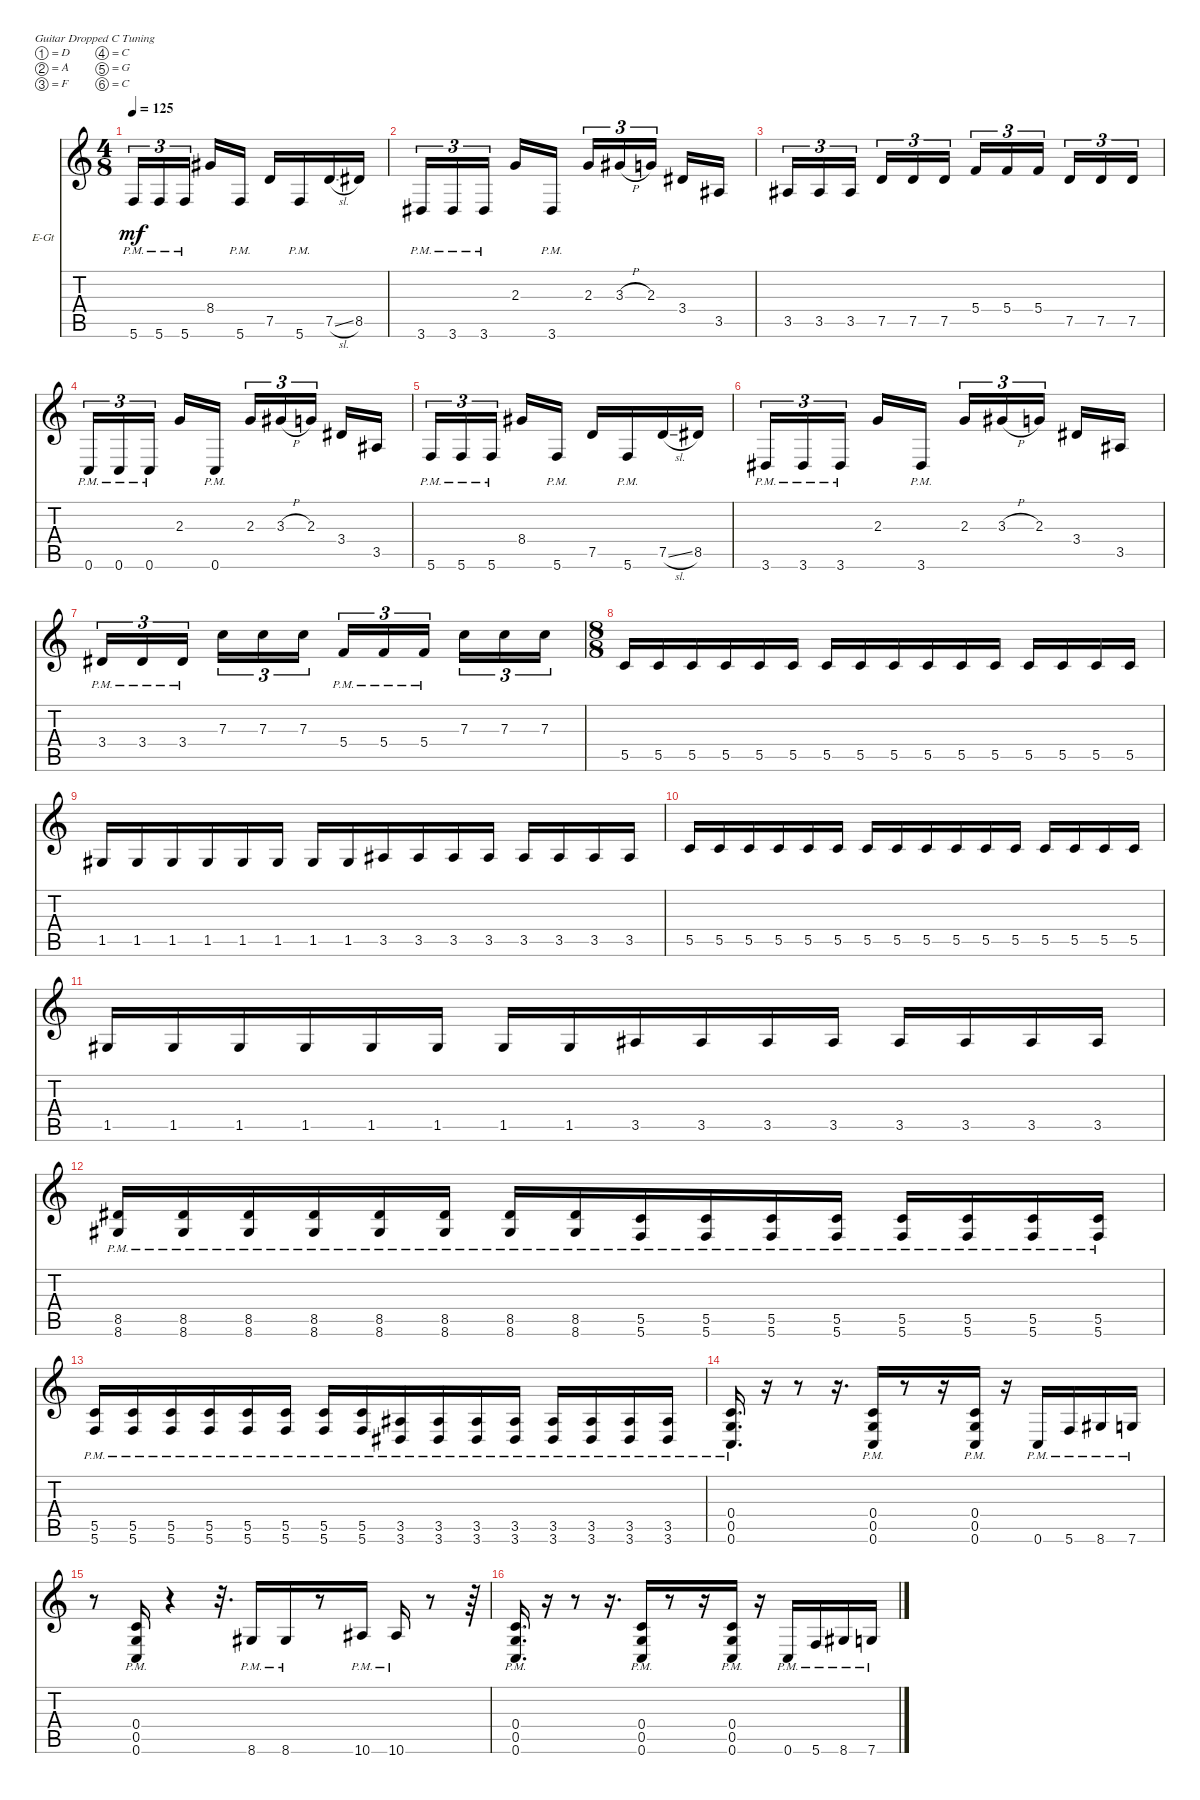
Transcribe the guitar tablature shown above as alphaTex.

\defaultSystemsLayout 4
\bracketExtendMode nobrackets
\firstSystemTrackNameOrientation horizontal
\otherSystemsTrackNameOrientation horizontal
\track ("Rhythm Guitar" "E-Gt") {mute instrument distortionguitar}
\staff {score tabs}
\tuning (D4 A3 F3 C3 G2 C2)
\ts (4 8)
\tempo 125
\clef g2
\ks c
5.6{pm}.16{tu (3 2) dy mf} 5.6{pm}.16{tu (3 2)} 5.6{pm}.16{tu (3 2)} 8.4.16 5.6{pm}.16 7.5.16 5.6{pm}.16 7.5{sl}.16 8.5.16 |
3.6{pm}.16{tu (3 2)} 3.6{pm}.16{tu (3 2)} 3.6{pm}.16{tu (3 2)} 2.3.16 3.6{pm}.16 2.3.16{tu (3 2)} 3.3{h}.16{tu (3 2)} 2.3.16{tu (3 2)} 3.4.16 3.5.16 |
3.5.16{tu (3 2)} 3.5.16{tu (3 2)} 3.5.16{tu (3 2)} 7.5.16{tu (3 2)} 7.5.16{tu (3 2)} 7.5.16{tu (3 2)} 5.4.16{tu (3 2)} 5.4.16{tu (3 2)} 5.4.16{tu (3 2)} 7.5.16{tu (3 2)} 7.5.16{tu (3 2)} 7.5.16{tu (3 2)} |
0.6{pm}.16{tu (3 2)} 0.6{pm}.16{tu (3 2)} 0.6{pm}.16{tu (3 2)} 2.3.16 0.6{pm}.16 2.3.16{tu (3 2)} 3.3{h}.16{tu (3 2)} 2.3.16{tu (3 2)} 3.4.16 3.5.16 |
5.6{pm}.16{tu (3 2)} 5.6{pm}.16{tu (3 2)} 5.6{pm}.16{tu (3 2)} 8.4.16 5.6{pm}.16 7.5.16 5.6{pm}.16 7.5{sl}.16 8.5.16 |
3.6{pm}.16{tu (3 2)} 3.6{pm}.16{tu (3 2)} 3.6{pm}.16{tu (3 2)} 2.3.16 3.6{pm}.16 2.3.16{tu (3 2)} 3.3{h}.16{tu (3 2)} 2.3.16{tu (3 2)} 3.4.16 3.5.16 |
3.4{pm}.16{tu (3 2)} 3.4{pm}.16{tu (3 2)} 3.4{pm}.16{tu (3 2)} 7.3.16{tu (3 2)} 7.3.16{tu (3 2)} 7.3.16{tu (3 2)} 5.4{pm}.16{tu (3 2)} 5.4{pm}.16{tu (3 2)} 5.4{pm}.16{tu (3 2)} 7.3.16{tu (3 2)} 7.3.16{tu (3 2)} 7.3.16{tu (3 2)} |
\ts (8 8)
5.5.16 5.5.16 5.5.16 5.5.16 5.5.16 5.5.16 5.5.16 5.5.16 5.5.16 5.5.16 5.5.16 5.5.16 5.5.16 5.5.16 5.5.16 5.5.16 |
1.5.16 1.5.16 1.5.16 1.5.16 1.5.16 1.5.16 1.5.16 1.5.16 3.5.16 3.5.16 3.5.16 3.5.16 3.5.16 3.5.16 3.5.16 3.5.16 |
5.5.16 5.5.16 5.5.16 5.5.16 5.5.16 5.5.16 5.5.16 5.5.16 5.5.16 5.5.16 5.5.16 5.5.16 5.5.16 5.5.16 5.5.16 5.5.16 |
1.5.16 1.5.16 1.5.16 1.5.16 1.5.16 1.5.16 1.5.16 1.5.16 3.5.16 3.5.16 3.5.16 3.5.16 3.5.16 3.5.16 3.5.16 3.5.16 |
(8.6{pm} 8.5{pm}).16 (8.6{pm} 8.5{pm}).16 (8.6{pm} 8.5{pm}).16 (8.6{pm} 8.5{pm}).16 (8.6{pm} 8.5{pm}).16 (8.6{pm} 8.5{pm}).16 (8.6{pm} 8.5{pm}).16 (8.6{pm} 8.5{pm}).16 (5.6{pm} 5.5{pm}).16 (5.6{pm} 5.5{pm}).16 (5.6{pm} 5.5{pm}).16 (5.6{pm} 5.5{pm}).16 (5.6{pm} 5.5{pm}).16 (5.6{pm} 5.5{pm}).16 (5.6{pm} 5.5{pm}).16 (5.6{pm} 5.5{pm}).16 |
(5.6{pm} 5.5{pm}).16 (5.6{pm} 5.5{pm}).16 (5.6{pm} 5.5{pm}).16 (5.6{pm} 5.5{pm}).16 (5.6{pm} 5.5{pm}).16 (5.6{pm} 5.5{pm}).16 (5.6{pm} 5.5{pm}).16 (5.6{pm} 5.5{pm}).16 (3.6{pm} 3.5{pm}).16 (3.6{pm} 3.5{pm}).16 (3.6{pm} 3.5{pm}).16 (3.6{pm} 3.5{pm}).16 (3.6{pm} 3.5{pm}).16 (3.6{pm} 3.5{pm}).16 (3.6{pm} 3.5{pm}).16 (3.6{pm} 3.5{pm}).16 |
(0.6{pm} 0.5{pm} 0.4{pm}).16{d} r.16 r.8 r.16{d} (0.6{pm} 0.5{pm} 0.4{pm}).16 r.8 r.16 (0.6{pm} 0.5{pm} 0.4{pm}).16 r.16 0.6{pm}.16 5.6{pm}.16 8.6{pm}.16 7.6{pm}.16 |
r.8 (0.6{pm} 0.5{pm} 0.4{pm}).16 r.4 r.32{d} 8.6{pm}.16 8.6{pm}.16 r.8 10.6{pm}.16 10.6{pm}.16 r.8 r.64 |
(0.6{pm} 0.5{pm} 0.4{pm}).16{d} r.16 r.8 r.16{d} (0.6{pm} 0.5{pm} 0.4{pm}).16 r.8 r.16 (0.6{pm} 0.5{pm} 0.4{pm}).16 r.16 0.6{pm}.16 5.6{pm}.16 8.6{pm}.16 7.6{pm}.16
